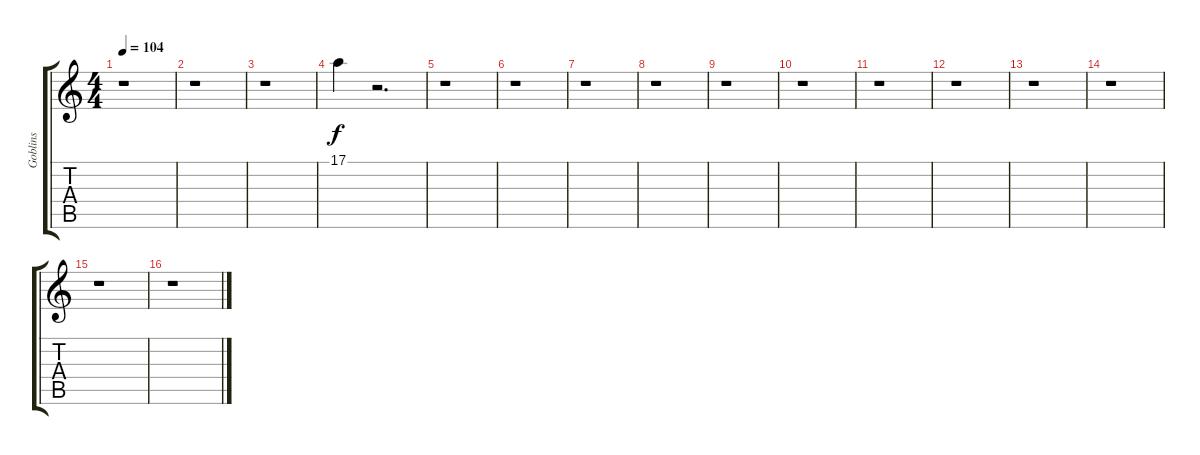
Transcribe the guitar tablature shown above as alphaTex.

\track ("Goblins" "Goblins") {instrument fx6goblins}
\staff {score tabs}
\tuning (E4 B3 G3 D3 A2 E2) {hide}
\ts (4 4)
\tempo 104
\clef g2
\ks c
r.1{dy f} |
r.1 |
r.1 |
17.1.4 r.2{d} |
r.1 |
r.1 |
r.1 |
r.1 |
r.1 |
r.1 |
r.1 |
r.1 |
r.1 |
r.1 |
r.1 |
r.1
